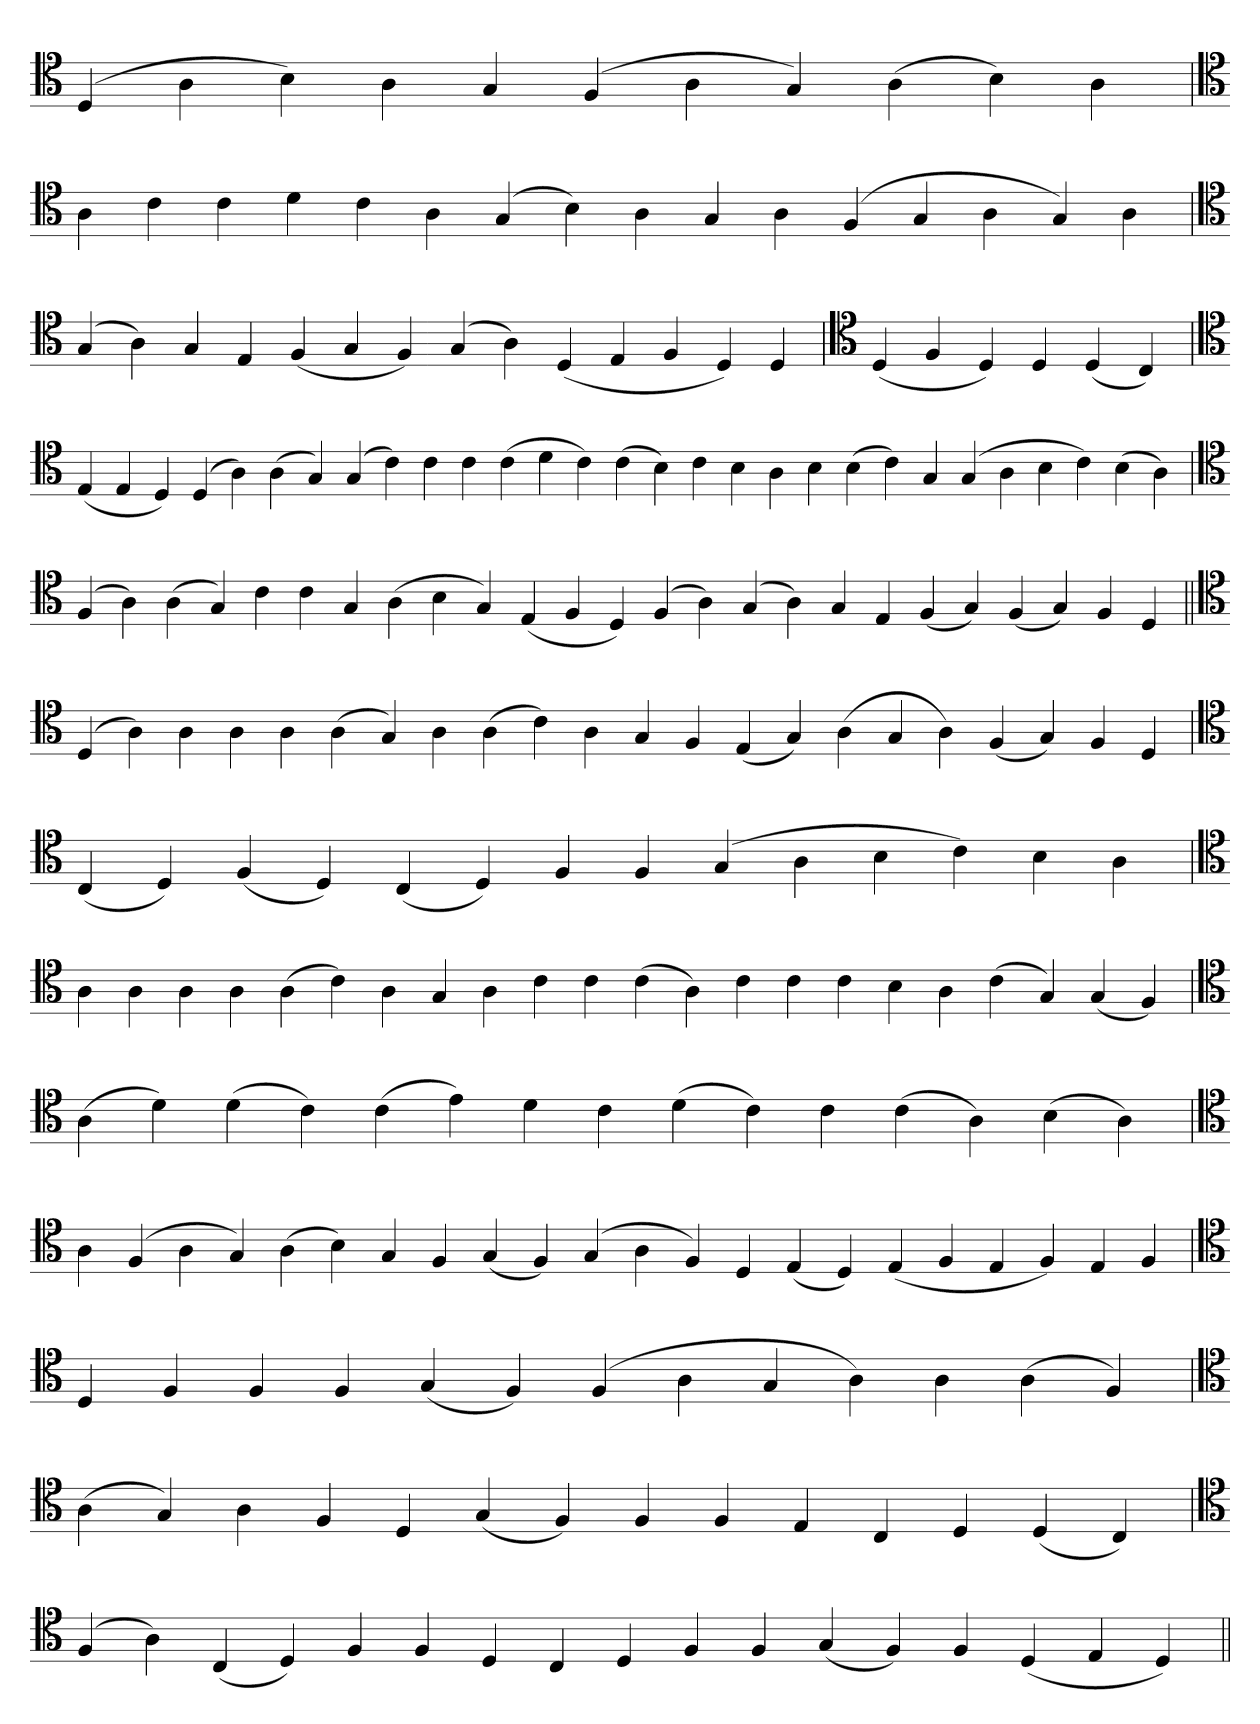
**kern
*part1
*staff1
*clefC4
=
(4D
4A
4B)
4A
4G
(4F
4A
4G)
(4A
4B)
4A
=`
*clefC4
4A
4c
4c
4d
4c
4A
(4G
4B)
4A
4G
4A
(4F
4G
4A
4G)
4A
=`
*clefC4
(4G
4A)
4G
4E
(4F
4G
4F)
(4G
4A)
(4D
4E
4F
4D)
4D
=
*clefC4
(4D
4F
4D)
4D
(4D
4C)
=`
*clefC4
(4E
4E
4D)
(4D
4A)
(4A
4G)
(4G
4c)
4c
4c
(4c
4d
4c)
(4c
4B)
4c
4B
4A
4B
(4B
4c)
4G
(4G
4A
4B
4c)
(4B
4A)
='
*clefC4
(4F
4A)
(4A
4G)
4c
4c
4G
(4A
4B
4G)
(4E
4F
4D)
(4F
4A)
(4G
4A)
4G
4E
(4F
4G)
(4F
4G)
4F
4D
=||
*clefC4
(4D
4A)
4A
4A
4A
(4A
4G)
4A
(4A
4c)
4A
4G
4F
(4E
4G)
(4A
4G
4A)
(4F
4G)
4F
4D
=`
*clefC4
(4C
4D)
(4F
4D)
(4C
4D)
4F
4F
(4G
4A
4B
4c)
4B
4A
='
*clefC4
4A
4A
4A
4A
(4A
4c)
4A
4G
4A
4c
4c
(4c
4A)
4c
4c
4c
4B
4A
(4c
4G)
(4G
4F)
=
*clefC4
(4A
4d)
(4d
4c)
(4c
4e)
4d
4c
(4d
4c)
4c
(4c
4A)
(4B
4A)
=`
*clefC4
4A
(4F
4A
4G)
(4A
4B)
4G
4F
(4G
4F)
(4G
4A
4F)
4D
(4E
4D)
(4E
4F
4E
4F)
4E
4F
=`
*clefC4
4D
4F
4F
4F
(4G
4F)
(4F
4A
4G
4A)
4A
(4A
4F)
=`
*clefC4
(4A
4G)
4A
4F
4D
(4G
4F)
4F
4F
4E
4C
4D
(4D
4C)
=`
*clefC4
(4F
4A)
(4C
4D)
4F
4F
4D
4C
4D
4F
4F
(4G
4F)
4F
(4D
4E
4D)
=||
*-
